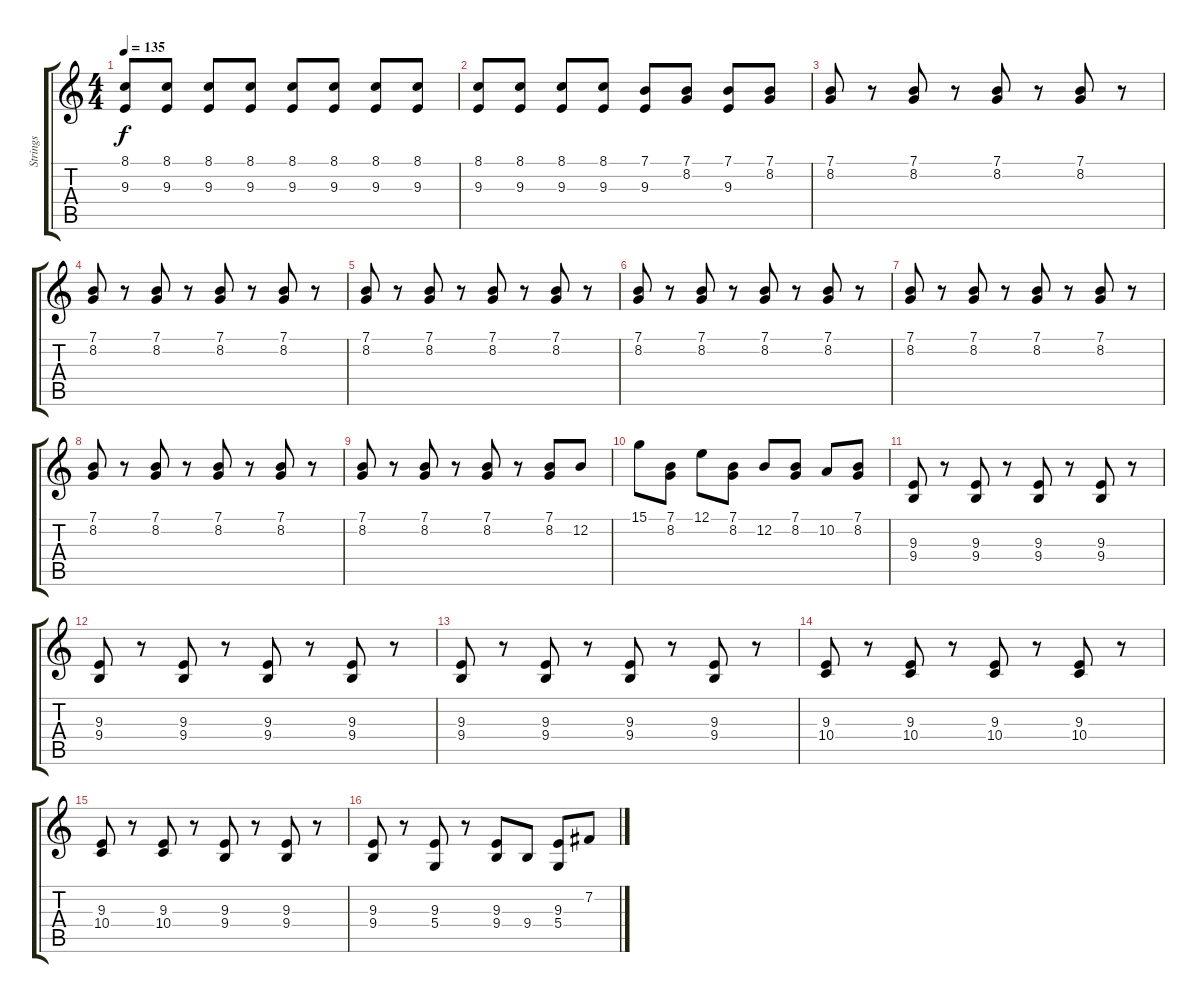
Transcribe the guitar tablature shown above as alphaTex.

\track ("Strings" "Strings") {instrument violin}
\staff {score tabs}
\tuning (E4 B3 G3 D3 A2 E2) {hide}
\ts (4 4)
\tempo 135
\clef g2
\ks c
(8.1 9.3).8{dy f} (8.1 9.3).8 (8.1 9.3).8 (8.1 9.3).8 (8.1 9.3).8 (8.1 9.3).8 (8.1 9.3).8 (8.1 9.3).8 |
(8.1 9.3).8 (8.1 9.3).8 (8.1 9.3).8 (8.1 9.3).8 (7.1 9.3).8 (7.1 8.2).8 (7.1 9.3).8 (7.1 8.2).8 |
(7.1 8.2).8 r.8 (7.1 8.2).8 r.8 (7.1 8.2).8 r.8 (7.1 8.2).8 r.8 |
(7.1 8.2).8 r.8 (7.1 8.2).8 r.8 (7.1 8.2).8 r.8 (7.1 8.2).8 r.8 |
(7.1 8.2).8 r.8 (7.1 8.2).8 r.8 (7.1 8.2).8 r.8 (7.1 8.2).8 r.8 |
(7.1 8.2).8 r.8 (7.1 8.2).8 r.8 (7.1 8.2).8 r.8 (7.1 8.2).8 r.8 |
(7.1 8.2).8 r.8 (7.1 8.2).8 r.8 (7.1 8.2).8 r.8 (7.1 8.2).8 r.8 |
(7.1 8.2).8 r.8 (7.1 8.2).8 r.8 (7.1 8.2).8 r.8 (7.1 8.2).8 r.8 |
(7.1 8.2).8 r.8 (7.1 8.2).8 r.8 (7.1 8.2).8 r.8 (7.1 8.2).8 12.2.8 |
15.1.8 (7.1 8.2).8 12.1.8 (7.1 8.2).8 12.2.8 (7.1 8.2).8 10.2.8 (7.1 8.2).8 |
(9.3 9.4).8 r.8 (9.3 9.4).8 r.8 (9.3 9.4).8 r.8 (9.3 9.4).8 r.8 |
(9.3 9.4).8 r.8 (9.3 9.4).8 r.8 (9.3 9.4).8 r.8 (9.3 9.4).8 r.8 |
(9.3 9.4).8 r.8 (9.3 9.4).8 r.8 (9.3 9.4).8 r.8 (9.3 9.4).8 r.8 |
(9.3 10.4).8 r.8 (9.3 10.4).8 r.8 (9.3 10.4).8 r.8 (9.3 10.4).8 r.8 |
(9.3 10.4).8 r.8 (9.3 10.4).8 r.8 (9.3 9.4).8 r.8 (9.3 9.4).8 r.8 |
(9.3 9.4).8 r.8 (9.3 5.4).8 r.8 (9.3 9.4).8 9.4.8 (9.3 5.4).8 7.2.8
